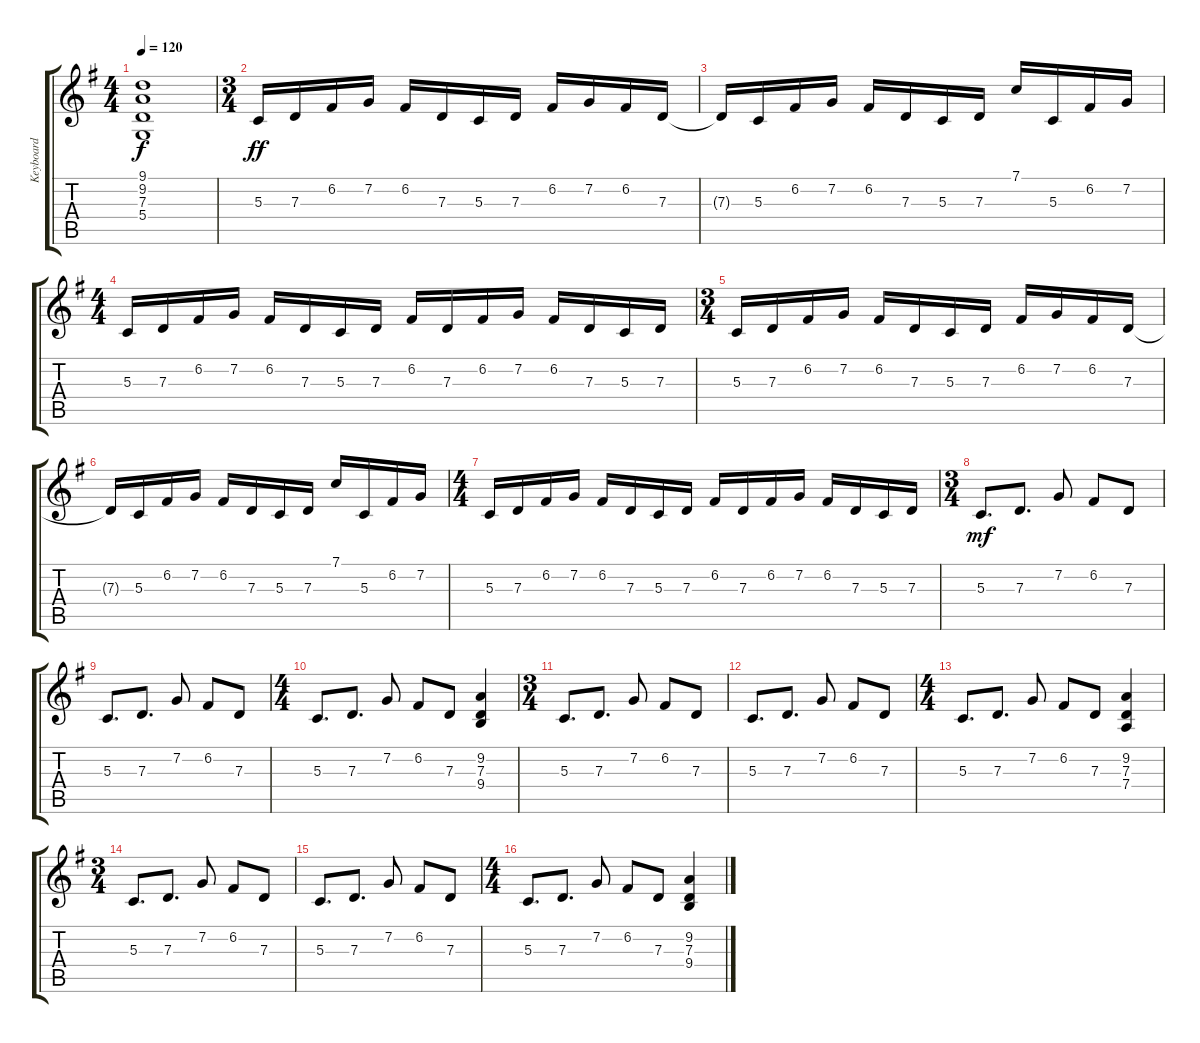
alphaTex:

\track ("Keyboard" "Keyboard") {instrument stringensemble1}
\staff {score tabs}
\tuning (F4 C4 G3 D3 A2 E2) {hide}
\ts (4 4)
\tempo 120
\clef g2
\ks g
(9.1{t} 9.2{t} 7.3{t} 5.4{t}).1{dy f} |
\ts (3 4)
5.3.16{dy ff volume 8 instrument lead2sawtooth} 7.3.16 6.2.16 7.2.16 6.2.16 7.3.16 5.3.16 7.3.16 6.2.16 7.2.16 6.2.16 7.3.16 |
7.3{t}.16 5.3.16 6.2.16 7.2.16 6.2.16 7.3.16 5.3.16 7.3.16 7.1.16 5.3.16 6.2.16 7.2.16 |
\ts (4 4)
5.3.16 7.3.16 6.2.16 7.2.16 6.2.16 7.3.16 5.3.16 7.3.16 6.2.16 7.3.16 6.2.16 7.2.16 6.2.16 7.3.16 5.3.16 7.3.16 |
\ts (3 4)
5.3.16 7.3.16 6.2.16 7.2.16 6.2.16 7.3.16 5.3.16 7.3.16 6.2.16 7.2.16 6.2.16 7.3.16 |
7.3{t}.16 5.3.16 6.2.16 7.2.16 6.2.16 7.3.16 5.3.16 7.3.16 7.1.16 5.3.16 6.2.16 7.2.16 |
\ts (4 4)
5.3.16 7.3.16 6.2.16 7.2.16 6.2.16 7.3.16 5.3.16 7.3.16 6.2.16 7.3.16 6.2.16 7.2.16 6.2.16 7.3.16 5.3.16 7.3.16 |
\ts (3 4)
5.3.8{d dy mf} 7.3.8{d} 7.2.8 6.2.8 7.3.8 |
5.3.8{d} 7.3.8{d} 7.2.8 6.2.8 7.3.8 |
\ts (4 4)
5.3.8{d} 7.3.8{d} 7.2.8 6.2.8 7.3.8 (9.2 7.3 9.4).4 |
\ts (3 4)
5.3.8{d} 7.3.8{d} 7.2.8 6.2.8 7.3.8 |
5.3.8{d} 7.3.8{d} 7.2.8 6.2.8 7.3.8 |
\ts (4 4)
5.3.8{d} 7.3.8{d} 7.2.8 6.2.8 7.3.8 (9.2 7.3 7.4).4 |
\ts (3 4)
5.3.8{d} 7.3.8{d} 7.2.8 6.2.8 7.3.8 |
5.3.8{d} 7.3.8{d} 7.2.8 6.2.8 7.3.8 |
\ts (4 4)
5.3.8{d} 7.3.8{d} 7.2.8 6.2.8 7.3.8 (9.2 7.3 9.4).4
